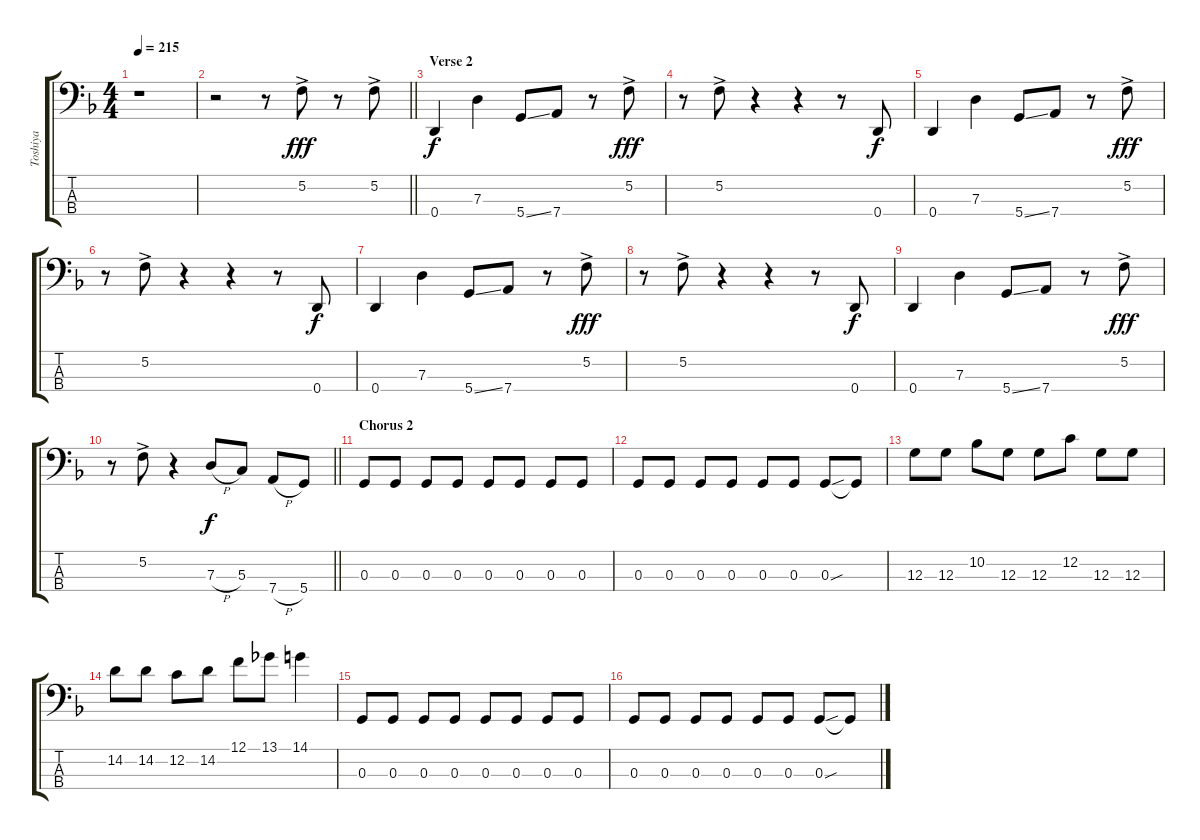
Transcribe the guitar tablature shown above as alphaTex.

\track ("Toshiya" "Toshiya") {instrument electricbasspick}
\staff {score tabs}
\tuning (F2 C2 G1 D1) {hide}
\ts (4 4)
\tempo 215
\clef f4
\ks f
r.1{dy f} |
\barLineRight lightlight
r.2 r.8 5.2{ac}.8{dy fff} r.8 5.2{ac}.8 |
\section ("" "Verse 2")
0.4.4{dy f} 7.3.4 5.4{ss}.8 7.4.8 r.8 5.2{ac}.8{dy fff} |
r.8 5.2{ac}.8 r.4 r.4 r.8 0.4.8{dy f} |
0.4.4 7.3.4 5.4{ss}.8 7.4.8 r.8 5.2{ac}.8{dy fff} |
r.8 5.2{ac}.8 r.4 r.4 r.8 0.4.8{dy f} |
0.4.4 7.3.4 5.4{ss}.8 7.4.8 r.8 5.2{ac}.8{dy fff} |
r.8 5.2{ac}.8 r.4 r.4 r.8 0.4.8{dy f} |
0.4.4 7.3.4 5.4{ss}.8 7.4.8 r.8 5.2{ac}.8{dy fff} |
\barLineRight lightlight
r.8 5.2{ac}.8 r.4 7.3{h}.8{dy f} 5.3.8 7.4{h}.8 5.4.8 |
\section ("" "Chorus 2")
0.3.8 0.3.8 0.3.8 0.3.8 0.3.8 0.3.8 0.3.8 0.3.8 |
0.3.8 0.3.8 0.3.8 0.3.8 0.3.8 0.3.8 0.3{sou}.8 0.3{t}.8 |
12.3.8 12.3.8 10.2.8 12.3.8 12.3.8 12.2.8 12.3.8 12.3.8 |
14.2.8 14.2.8 12.2.8 14.2.8 12.1.8 13.1.8 14.1.4 |
0.3.8 0.3.8 0.3.8 0.3.8 0.3.8 0.3.8 0.3.8 0.3.8 |
0.3.8 0.3.8 0.3.8 0.3.8 0.3.8 0.3.8 0.3{sou}.8 0.3{t}.8
